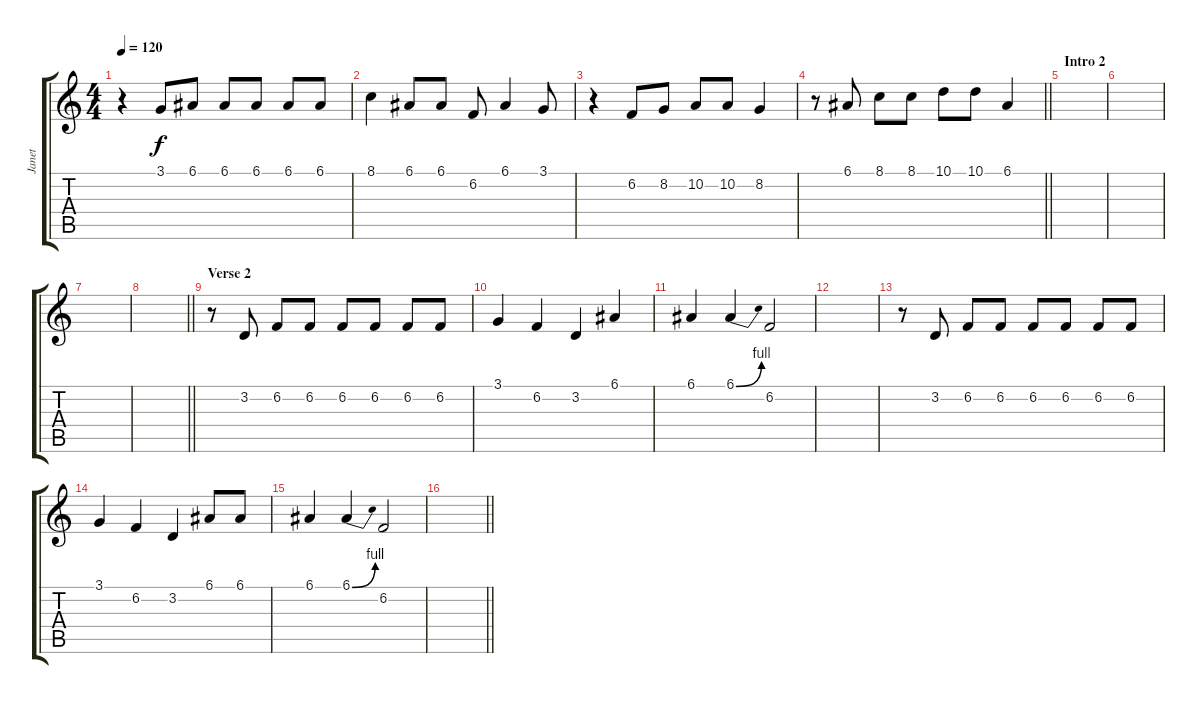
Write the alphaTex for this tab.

\track ("Janet" "Janet") {instrument synthvoice}
\staff {score tabs}
\tuning (E4 B3 G3 D3 A2 E2) {hide}
\ts (4 4)
\tempo 120
\clef g2
\ks c
r.4{dy f} 3.1.8 6.1.8 6.1.8 6.1.8 6.1.8 6.1.8 |
8.1.4 6.1.8 6.1.8 6.2.8 6.1.4 3.1.8 |
r.4 6.2.8 8.2.8 10.2.8 10.2.8 8.2.4 |
\barLineRight lightlight
r.8 6.1.8 8.1.8 8.1.8 10.1.8 10.1.8 6.1.4 |
\section ("" "Intro 2")
|
|
|
\barLineRight lightlight
|
\section ("" "Verse 2")
r.8 3.2.8 6.2.8 6.2.8 6.2.8 6.2.8 6.2.8 6.2.8 |
3.1.4 6.2.4 3.2.4 6.1.4 |
6.1.4 6.1{be (bend 0 0 60 4)}.4 6.2.2 |
|
r.8 3.2.8 6.2.8 6.2.8 6.2.8 6.2.8 6.2.8 6.2.8 |
3.1.4 6.2.4 3.2.4 6.1.8 6.1.8 |
6.1.4 6.1{be (bend 0 0 60 4)}.4 6.2.2 |
\barLineRight lightlight
